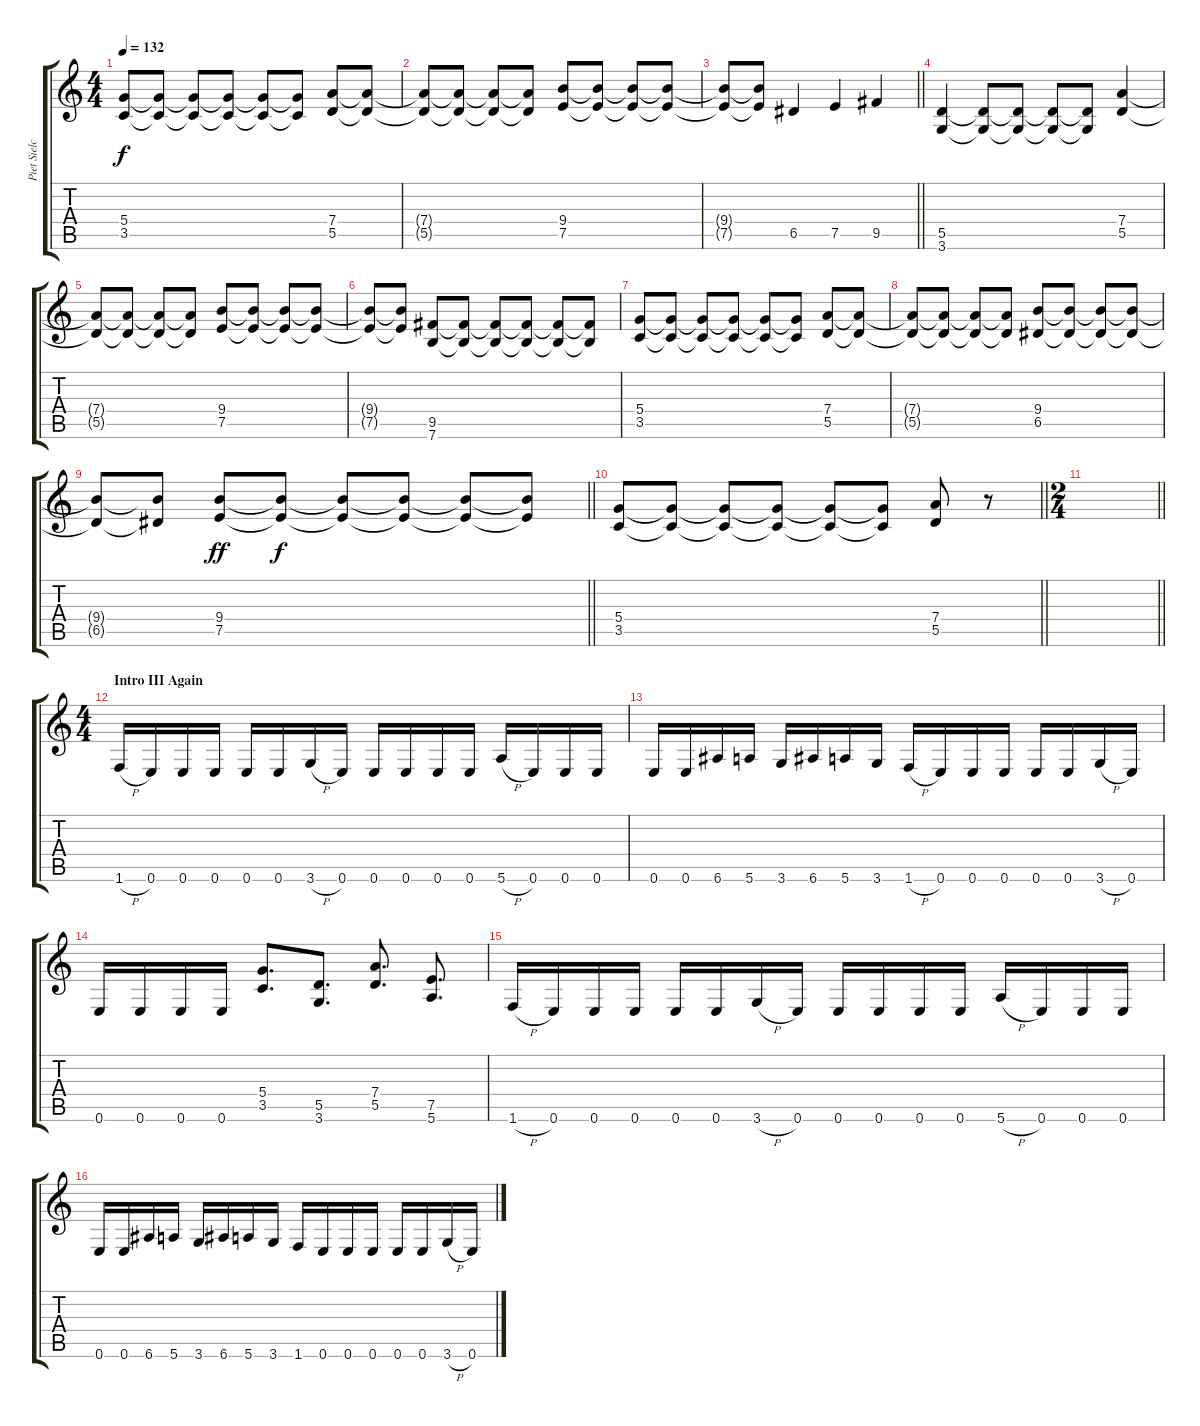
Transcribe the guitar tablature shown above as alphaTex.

\track ("Piet Sielck" "Piet Sielc") {instrument distortionguitar}
\staff {score tabs}
\tuning (E4 B3 G3 D3 A2 E2) {hide}
\ts (4 4)
\tempo 132
\clef g2
\ks c
(5.4 3.5).8{dy f} (5.4{t} 3.5{t}).8 (5.4{t} 3.5{t}).8 (5.4{t} 3.5{t}).8 (5.4{t} 3.5{t}).8 (5.4{t} 3.5{t}).8 (7.4 5.5).8 (7.4{t} 5.5{t}).8 |
(7.4{t} 5.5{t}).8 (7.4{t} 5.5{t}).8 (7.4{t} 5.5{t}).8 (7.4{t} 5.5{t}).8 (9.4 7.5).8 (9.4{t} 7.5{t}).8 (9.4{t} 7.5{t}).8 (9.4{t} 7.5{t}).8 |
\barLineRight lightlight
(9.4{t} 7.5{t}).8 (9.4{t} 7.5{t}).8 6.5.4 7.5.4 9.5.4 |
(5.5 3.6).4 (5.5{t} 3.6{t}).8 (5.5{t} 3.6{t}).8 (5.5{t} 3.6{t}).8 (5.5{t} 3.6{t}).8 (7.4 5.5).4 |
(7.4{t} 5.5{t}).8 (7.4{t} 5.5{t}).8 (7.4{t} 5.5{t}).8 (7.4{t} 5.5{t}).8 (9.4 7.5).8 (9.4{t} 7.5{t}).8 (9.4{t} 7.5{t}).8 (9.4{t} 7.5{t}).8 |
(9.4{t} 7.5{t}).8 (9.4{t} 7.5{t}).8 (9.5 7.6).8 (9.5{t} 7.6{t}).8 (9.5{t} 7.6{t}).8 (9.5{t} 7.6{t}).8 (9.5{t} 7.6{t}).8 (9.5{t} 7.6{t}).8 |
(5.4 3.5).8 (5.4{t} 3.5{t}).8 (5.4{t} 3.5{t}).8 (5.4{t} 3.5{t}).8 (5.4{t} 3.5{t}).8 (5.4{t} 3.5{t}).8 (7.4 5.5).8 (7.4{t} 5.5{t}).8 |
(7.4{t} 5.5{t}).8 (7.4{t} 5.5{t}).8 (7.4{t} 5.5{t}).8 (7.4{t} 5.5{t}).8 (9.4 6.5).8 (9.4{t} 6.5{t}).8 (9.4{t} 6.5{t}).8 (9.4{t} 6.5{t}).8 |
\barLineRight lightlight
(9.4{t} 6.5{t}).8 (9.4{t} 6.5{t}).8 (9.4 7.5).8{dy ff} (9.4{t} 7.5{t}).8{dy f} (9.4{t} 7.5{t}).8 (9.4{t} 7.5{t}).8 (9.4{t} 7.5{t}).8 (9.4{t} 7.5{t}).8 |
\barLineRight lightlight
(5.4 3.5).8 (5.4{t} 3.5{t}).8 (5.4{t} 3.5{t}).8 (5.4{t} 3.5{t}).8 (5.4{t} 3.5{t}).8 (5.4{t} 3.5{t}).8 (7.4 5.5).8 r.8 |
\ts (2 4)
\barLineRight lightlight
|
\ts (4 4)
\section ("" "Intro III Again")
1.6{h}.16 0.6.16 0.6.16 0.6.16 0.6.16 0.6.16 3.6{h}.16 0.6.16 0.6.16 0.6.16 0.6.16 0.6.16 5.6{h}.16 0.6.16 0.6.16 0.6.16 |
0.6.16 0.6.16 6.6.16 5.6.16 3.6.16 6.6.16 5.6.16 3.6.16 1.6{h}.16 0.6.16 0.6.16 0.6.16 0.6.16 0.6.16 3.6{h}.16 0.6.16 |
0.6.16 0.6.16 0.6.16 0.6.16 (5.4 3.5).8{d} (5.5 3.6).8{d} (7.4 5.5).8{d} (7.5 5.6).8{d} |
1.6{h}.16 0.6.16 0.6.16 0.6.16 0.6.16 0.6.16 3.6{h}.16 0.6.16 0.6.16 0.6.16 0.6.16 0.6.16 5.6{h}.16 0.6.16 0.6.16 0.6.16 |
0.6.16 0.6.16 6.6.16 5.6.16 3.6.16 6.6.16 5.6.16 3.6.16 1.6.16 0.6.16 0.6.16 0.6.16 0.6.16 0.6.16 3.6{h}.16 0.6.16
